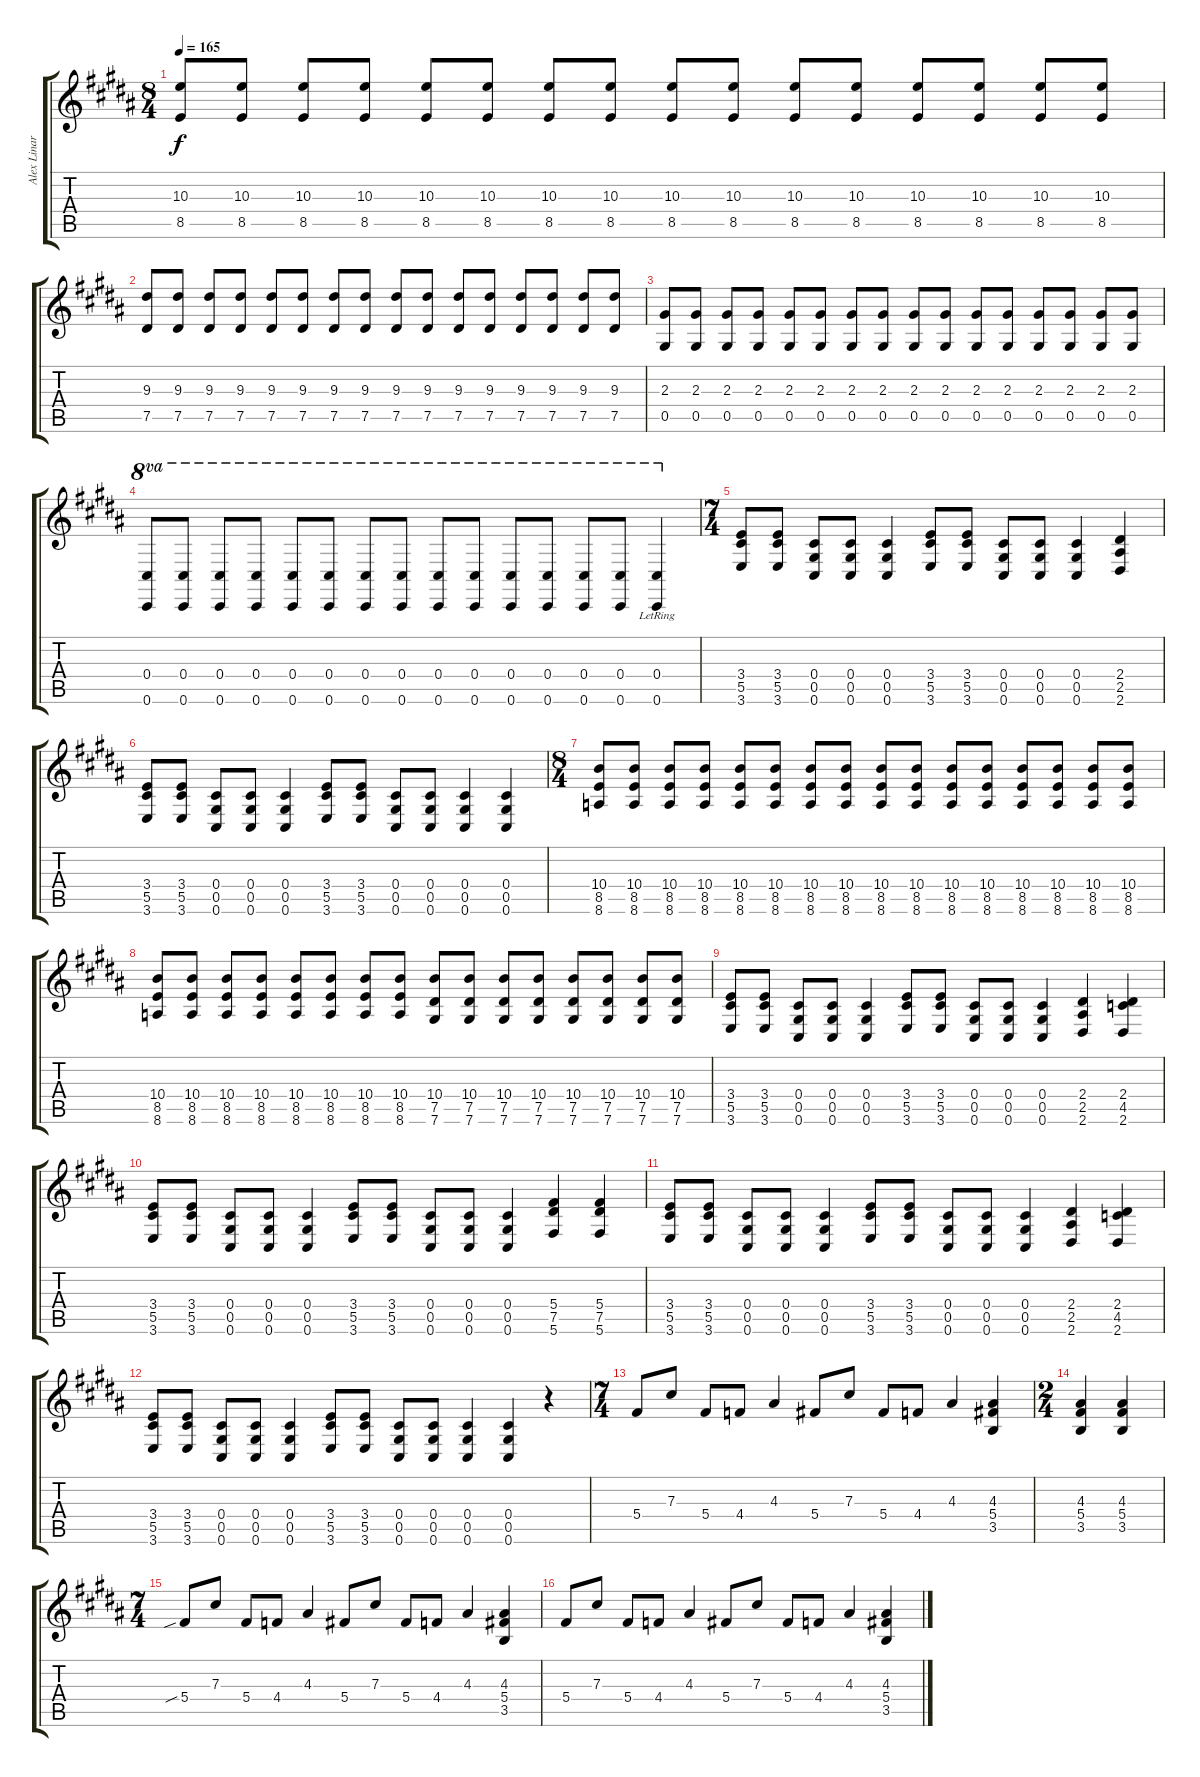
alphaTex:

\track ("Alex Linares" "Alex Linar") {instrument acousticguitarsteel}
\staff {score tabs}
\tuning (Eb4 Bb3 Gb3 Db3 Ab2 Db2) {hide}
\ts (8 4)
\tempo 165
\clef g2
\ks b
(10.3 8.5).8{dy f} (10.3 8.5).8 (10.3 8.5).8 (10.3 8.5).8 (10.3 8.5).8 (10.3 8.5).8 (10.3 8.5).8 (10.3 8.5).8 (10.3 8.5).8 (10.3 8.5).8 (10.3 8.5).8 (10.3 8.5).8 (10.3 8.5).8 (10.3 8.5).8 (10.3 8.5).8 (10.3 8.5).8 |
(9.3 7.5).8 (9.3 7.5).8 (9.3 7.5).8 (9.3 7.5).8 (9.3 7.5).8 (9.3 7.5).8 (9.3 7.5).8 (9.3 7.5).8 (9.3 7.5).8 (9.3 7.5).8 (9.3 7.5).8 (9.3 7.5).8 (9.3 7.5).8 (9.3 7.5).8 (9.3 7.5).8 (9.3 7.5).8 |
(2.3 0.5).8 (2.3 0.5).8 (2.3 0.5).8 (2.3 0.5).8 (2.3 0.5).8 (2.3 0.5).8 (2.3 0.5).8 (2.3 0.5).8 (2.3 0.5).8 (2.3 0.5).8 (2.3 0.5).8 (2.3 0.5).8 (2.3 0.5).8 (2.3 0.5).8 (2.3 0.5).8 (2.3 0.5).8 |
(0.4 0.6).8{ot 8va} (0.4 0.6).8{ot 8va} (0.4 0.6).8{ot 8va} (0.4 0.6).8{ot 8va} (0.4 0.6).8{ot 8va} (0.4 0.6).8{ot 8va} (0.4 0.6).8{ot 8va} (0.4 0.6).8{ot 8va} (0.4 0.6).8{ot 8va} (0.4 0.6).8{ot 8va} (0.4 0.6).8{ot 8va} (0.4 0.6).8{ot 8va} (0.4 0.6).8{ot 8va} (0.4 0.6).8{ot 8va} (0.4{lr} 0.6{lr}).4{ot 8va} |
\ts (7 4)
(3.4 5.5 3.6).8 (3.4 5.5 3.6).8 (0.4 0.5 0.6).8 (0.4 0.5 0.6).8 (0.4 0.5 0.6).4 (3.4 5.5 3.6).8 (3.4 5.5 3.6).8 (0.4 0.5 0.6).8 (0.4 0.5 0.6).8 (0.4 0.5 0.6).4 (2.4 2.5 2.6).4 |
(3.4 5.5 3.6).8 (3.4 5.5 3.6).8 (0.4 0.5 0.6).8 (0.4 0.5 0.6).8 (0.4 0.5 0.6).4 (3.4 5.5 3.6).8 (3.4 5.5 3.6).8 (0.4 0.5 0.6).8 (0.4 0.5 0.6).8 (0.4 0.5 0.6).4 (0.4 0.5 0.6).4 |
\ts (8 4)
(10.4 8.5 8.6).8 (10.4 8.5 8.6).8 (10.4 8.5 8.6).8 (10.4 8.5 8.6).8 (10.4 8.5 8.6).8 (10.4 8.5 8.6).8 (10.4 8.5 8.6).8 (10.4 8.5 8.6).8 (10.4 8.5 8.6).8 (10.4 8.5 8.6).8 (10.4 8.5 8.6).8 (10.4 8.5 8.6).8 (10.4 8.5 8.6).8 (10.4 8.5 8.6).8 (10.4 8.5 8.6).8 (10.4 8.5 8.6).8 |
(10.4 8.5 8.6).8 (10.4 8.5 8.6).8 (10.4 8.5 8.6).8 (10.4 8.5 8.6).8 (10.4 8.5 8.6).8 (10.4 8.5 8.6).8 (10.4 8.5 8.6).8 (10.4 8.5 8.6).8 (10.4 7.5 7.6).8 (10.4 7.5 7.6).8 (10.4 7.5 7.6).8 (10.4 7.5 7.6).8 (10.4 7.5 7.6).8 (10.4 7.5 7.6).8 (10.4 7.5 7.6).8 (10.4 7.5 7.6).8 |
(3.4 5.5 3.6).8 (3.4 5.5 3.6).8 (0.4 0.5 0.6).8 (0.4 0.5 0.6).8 (0.4 0.5 0.6).4 (3.4 5.5 3.6).8 (3.4 5.5 3.6).8 (0.4 0.5 0.6).8 (0.4 0.5 0.6).8 (0.4 0.5 0.6).4 (2.4 2.5 2.6).4 (2.4 4.5 2.6).4 |
(3.4 5.5 3.6).8 (3.4 5.5 3.6).8 (0.4 0.5 0.6).8 (0.4 0.5 0.6).8 (0.4 0.5 0.6).4 (3.4 5.5 3.6).8 (3.4 5.5 3.6).8 (0.4 0.5 0.6).8 (0.4 0.5 0.6).8 (0.4 0.5 0.6).4 (5.4 7.5 5.6).4 (5.4 7.5 5.6).4 |
(3.4 5.5 3.6).8 (3.4 5.5 3.6).8 (0.4 0.5 0.6).8 (0.4 0.5 0.6).8 (0.4 0.5 0.6).4 (3.4 5.5 3.6).8 (3.4 5.5 3.6).8 (0.4 0.5 0.6).8 (0.4 0.5 0.6).8 (0.4 0.5 0.6).4 (2.4 2.5 2.6).4 (2.4 4.5 2.6).4 |
(3.4 5.5 3.6).8 (3.4 5.5 3.6).8 (0.4 0.5 0.6).8 (0.4 0.5 0.6).8 (0.4 0.5 0.6).4 (3.4 5.5 3.6).8 (3.4 5.5 3.6).8 (0.4 0.5 0.6).8 (0.4 0.5 0.6).8 (0.4 0.5 0.6).4 (0.4 0.5 0.6).4 r.4 |
\ts (7 4)
5.4.8 7.3.8 5.4.8 4.4.8 4.3.4 5.4.8 7.3.8 5.4.8 4.4.8 4.3.4 (4.3 5.4 3.5).4 |
\ts (2 4)
(4.3 5.4 3.5).4 (4.3 5.4 3.5).4 |
\ts (7 4)
5.4{sib}.8 7.3.8 5.4.8 4.4.8 4.3.4 5.4.8 7.3.8 5.4.8 4.4.8 4.3.4 (4.3 5.4 3.5).4 |
5.4.8 7.3.8 5.4.8 4.4.8 4.3.4 5.4.8 7.3.8 5.4.8 4.4.8 4.3.4 (4.3 5.4 3.5).4
